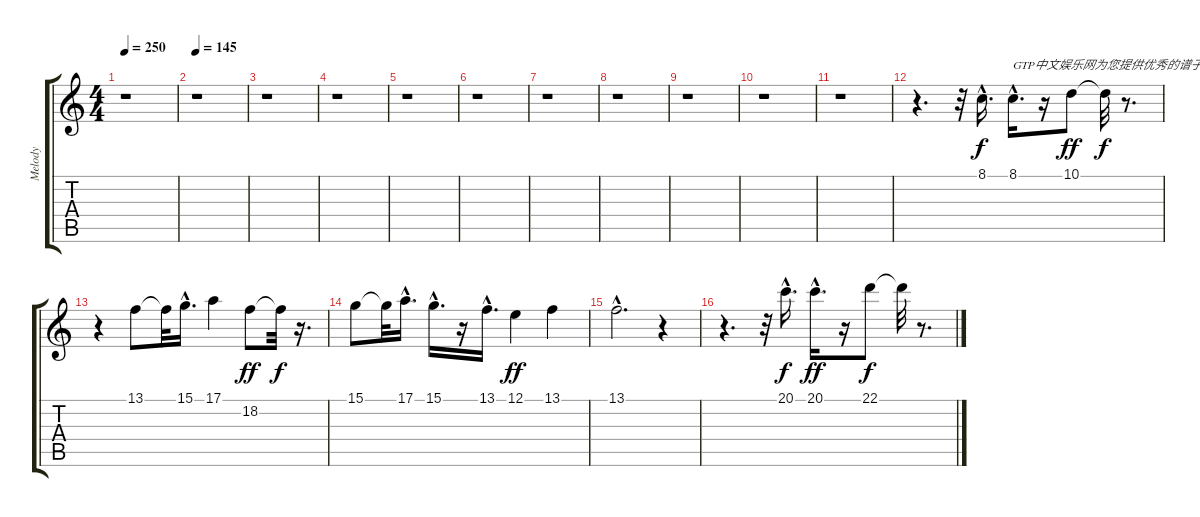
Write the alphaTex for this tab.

\track ("Melody" "Melody") {instrument panflute}
\staff {score tabs}
\tuning (E4 B3 G3 D3 A2 E2) {hide}
\ts (4 4)
\tempo 250
\clef g2
\ks c
r.1{dy f instrument panflute} |
\tempo 145
r.1 |
r.1 |
r.1 |
r.1 |
r.1 |
r.1 |
r.1 |
r.1 |
r.1 |
r.1 |
r.4{d} r.32 8.1{hac}.16{d} 8.1{hac}.16{d txt "GTP中文娱乐网为您提供优秀的谱子"} r.16 10.1.8{dy ff} 10.1{t}.32{dy f} r.8{d} |
r.4 13.1.8 13.1{t}.32 15.1{hac}.16{d} 17.1.4 18.2.8{dy ff} 18.2{t}.32{dy f} r.16{d} |
15.1.8 15.1{t}.32 17.1{hac}.16{d} 15.1{hac}.16{d} r.16 13.1{hac}.16{d} 12.1.4{dy ff} 13.1.4 |
13.1{hac}.2{d} r.4 |
r.4{d} r.32 20.1{hac}.16{d dy f} 20.1{hac}.16{d dy ff} r.16 22.1.8{dy f} 22.1{t}.32 r.8{d}
